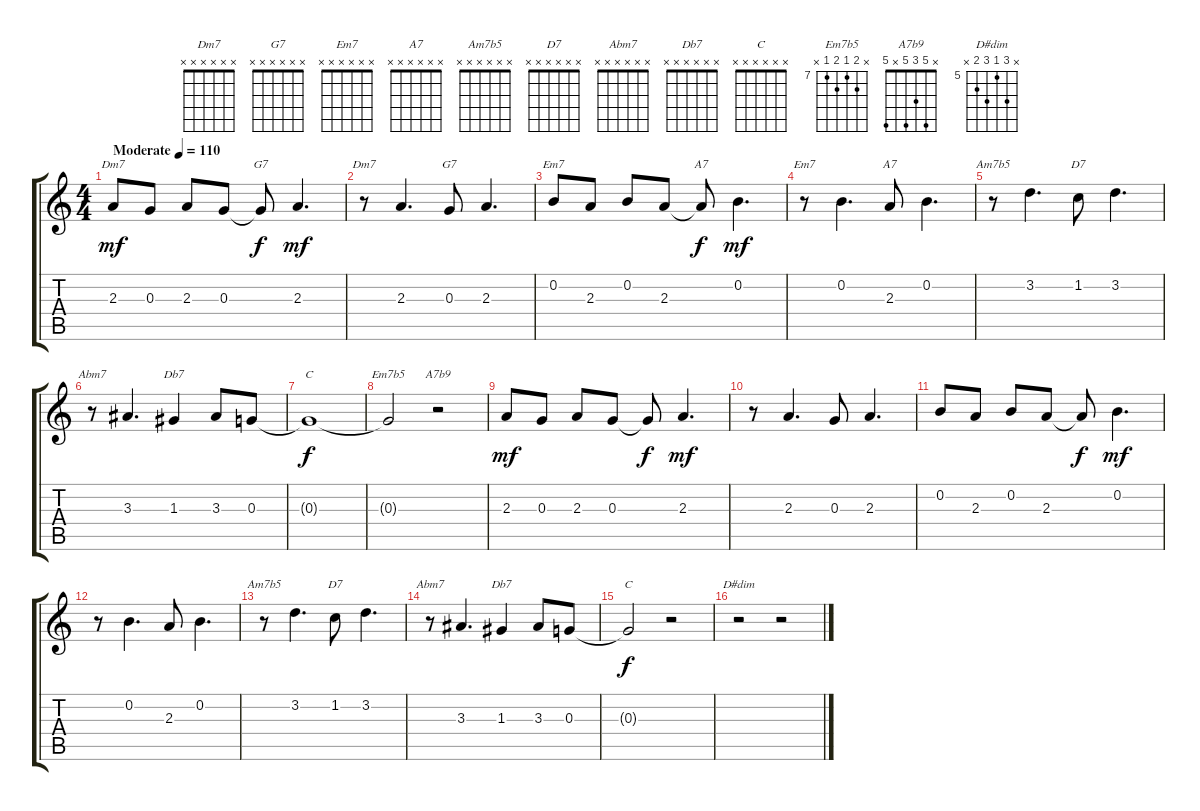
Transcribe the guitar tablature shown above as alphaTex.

\track "" {instrument acousticguitarnylon}
\staff {score tabs}
\tuning (E4 B3 G3 D3 A2 E2) {hide}
\chord ("Dm7" 5 6 5 7 5 x) {firstfret 5 barre 5}
\chord ("G7" 3 3 4 3 5 3) {barre 3}
\chord ("Dm7" x x x x x x)
\chord ("G7" x x x x x x)
\chord ("Em7" 7 8 7 9 7 x) {firstfret 7 barre 7}
\chord ("A7" 5 5 6 5 7 5) {firstfret 5 barre 5}
\chord ("Em7" x x x x x x)
\chord ("A7" x x x x x x)
\chord ("Am7b5" x 4 5 5 x 5)
\chord ("D7" x 3 5 4 5 x)
\chord ("Abm7" 4 4 4 4 6 4) {firstfret 4 barre 4}
\chord ("Db7" x 2 4 3 4 x)
\chord ("C" 0 1 0 2 3 x)
\chord ("Em7b5" x 8 7 8 7 x) {firstfret 7}
\chord ("A7b9" x 5 3 5 x 5)
\chord ("Am7b5" x x x x x x)
\chord ("D7" x x x x x x)
\chord ("Abm7" x x x x x x)
\chord ("Db7" x x x x x x)
\chord ("C" x x x x x x)
\chord ("D#dim" x 7 5 7 6 x) {firstfret 5}
\ts (4 4)
\tempo (110 "Moderate")
\clef g2
\ks c
2.3.8{ch "Dm7" dy mf instrument acousticguitarnylon} 0.3.8 2.3.8 0.3.8 0.3{t}.8{ch "G7" dy f} 2.3.4{d dy mf} |
r.8{ch "Dm7"} 2.3.4{d} 0.3.8{ch "G7"} 2.3.4{d} |
0.2.8{ch "Em7"} 2.3.8 0.2.8 2.3.8 2.3{t}.8{ch "A7" dy f} 0.2.4{d dy mf} |
r.8{ch "Em7"} 0.2.4{d} 2.3.8{ch "A7"} 0.2.4{d} |
r.8{ch "Am7b5"} 3.2.4{d} 1.2.8{ch "D7"} 3.2.4{d} |
r.8{ch "Abm7"} 3.3.4{d} 1.3.4{ch "Db7"} 3.3.8 0.3.8 |
0.3{t}.1{ch "C" dy f} |
0.3{t}.2{ch "Em7b5"} r.2{ch "A7b9"} |
2.3.8{dy mf} 0.3.8 2.3.8 0.3.8 0.3{t}.8{dy f} 2.3.4{d dy mf} |
r.8 2.3.4{d} 0.3.8 2.3.4{d} |
0.2.8 2.3.8 0.2.8 2.3.8 2.3{t}.8{dy f} 0.2.4{d dy mf} |
r.8 0.2.4{d} 2.3.8 0.2.4{d} |
r.8{ch "Am7b5"} 3.2.4{d} 1.2.8{ch "D7"} 3.2.4{d} |
r.8{ch "Abm7"} 3.3.4{d} 1.3.4{ch "Db7"} 3.3.8 0.3.8 |
0.3{t}.2{ch "C" dy f} r.2 |
r.2{ch "D#dim"} r.2
